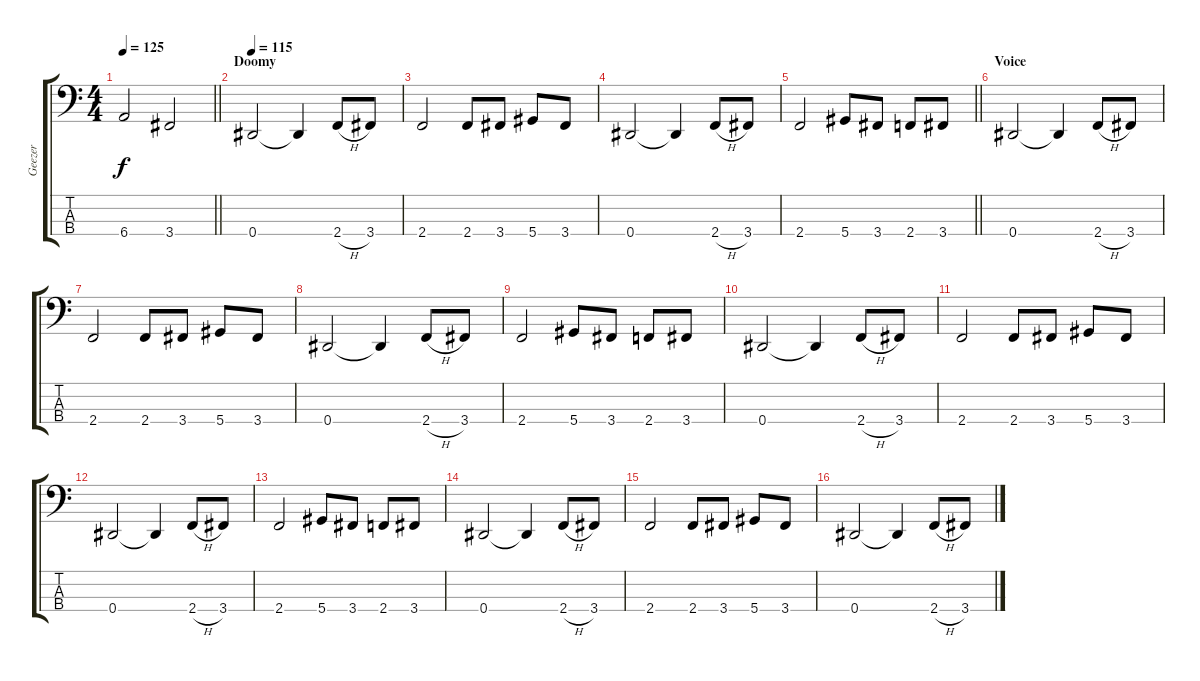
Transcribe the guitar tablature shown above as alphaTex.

\track ("Geezer" "Geezer") {instrument electricbassfinger}
\staff {score tabs}
\tuning (Gb2 Db2 Ab1 Eb1) {hide}
\ts (4 4)
\tempo 125
\clef f4
\barLineRight lightlight
\ks c
6.4.2{dy f} 3.4.2 |
\section ("" "Doomy")
\tempo 115
0.4.2 0.4{t}.4 2.4{h}.8 3.4.8 |
2.4.2 2.4.8 3.4.8 5.4.8 3.4.8 |
0.4.2 0.4{t}.4 2.4{h}.8 3.4.8 |
\barLineRight lightlight
2.4.2 5.4.8 3.4.8 2.4.8 3.4.8 |
\section ("" "Voice")
0.4.2 0.4{t}.4 2.4{h}.8 3.4.8 |
2.4.2 2.4.8 3.4.8 5.4.8 3.4.8 |
0.4.2 0.4{t}.4 2.4{h}.8 3.4.8 |
2.4.2 5.4.8 3.4.8 2.4.8 3.4.8 |
0.4.2 0.4{t}.4 2.4{h}.8 3.4.8 |
2.4.2 2.4.8 3.4.8 5.4.8 3.4.8 |
0.4.2 0.4{t}.4 2.4{h}.8 3.4.8 |
2.4.2 5.4.8 3.4.8 2.4.8 3.4.8 |
0.4.2 0.4{t}.4 2.4{h}.8 3.4.8 |
2.4.2 2.4.8 3.4.8 5.4.8 3.4.8 |
0.4.2 0.4{t}.4 2.4{h}.8 3.4.8
